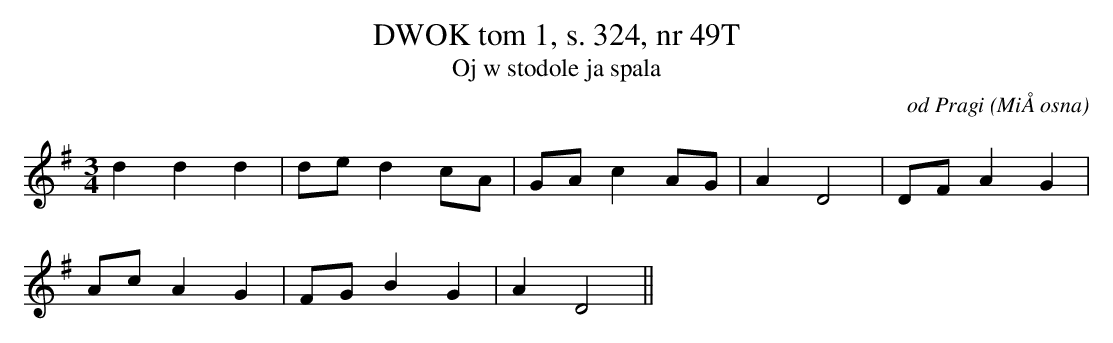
X:1
T: DWOK tom 1, s. 324, nr 49T
T: Oj w stodole ja spala
O: od Pragi (MiÅosna)
M: 3/4
L: 1/8
K: G
d2d2d2 | ded2cA | GAc2AG | A2D4 | DFA2G2 |
AcA2G2 | FGB2G2 | A2D4||
